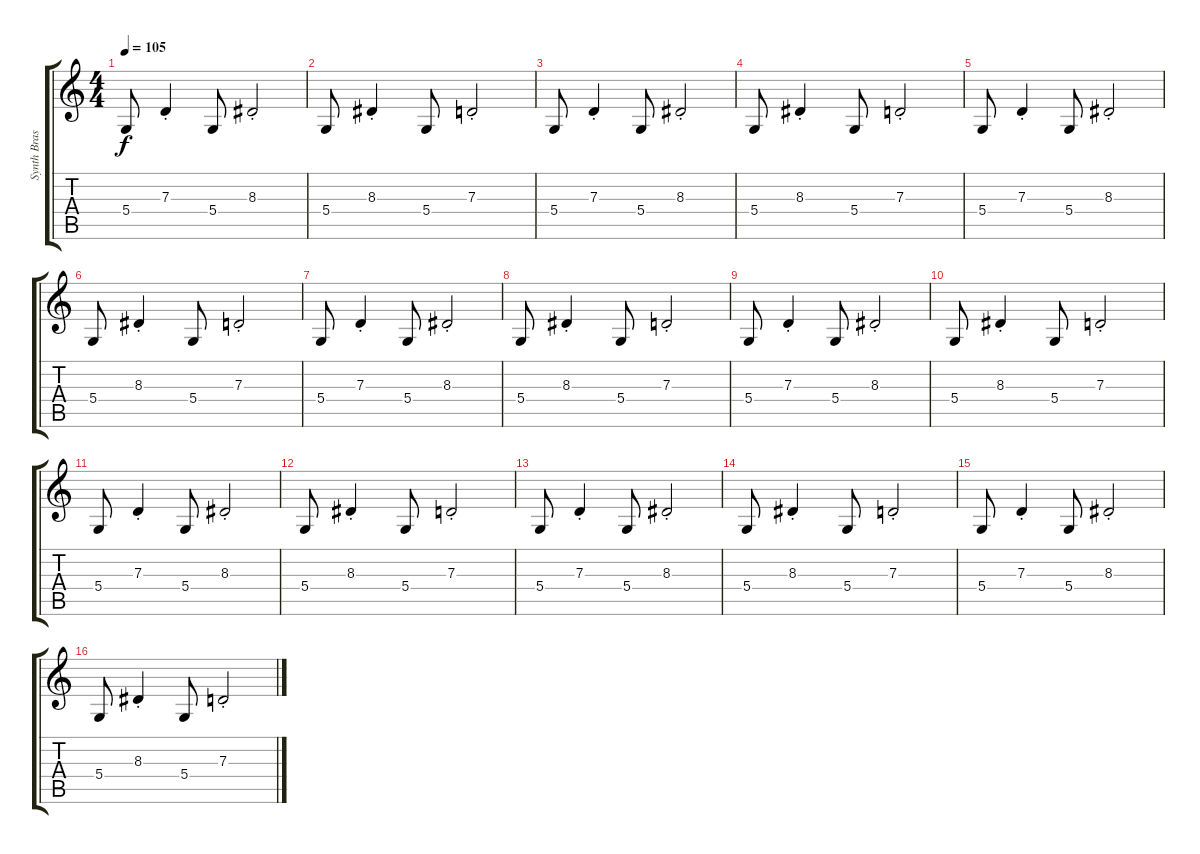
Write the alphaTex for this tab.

\track ("Synth Brass" "Synth Bras") {instrument synthbrass1}
\staff {score tabs}
\tuning (E4 B3 G3 D3 A2 E2) {hide}
\ts (4 4)
\tempo 105
\clef g2
\ks c
5.4.8{dy f instrument synthbrass1} 7.3{st}.4 5.4.8 8.3{st}.2 |
5.4.8 8.3{st}.4 5.4.8 7.3{st}.2 |
5.4.8 7.3{st}.4 5.4.8 8.3{st}.2 |
5.4.8 8.3{st}.4 5.4.8 7.3{st}.2 |
5.4.8 7.3{st}.4 5.4.8 8.3{st}.2 |
5.4.8 8.3{st}.4 5.4.8 7.3{st}.2 |
5.4.8 7.3{st}.4 5.4.8 8.3{st}.2 |
5.4.8 8.3{st}.4 5.4.8 7.3{st}.2 |
5.4.8 7.3{st}.4 5.4.8 8.3{st}.2 |
5.4.8 8.3{st}.4 5.4.8 7.3{st}.2 |
5.4.8 7.3{st}.4 5.4.8 8.3{st}.2 |
5.4.8 8.3{st}.4 5.4.8 7.3{st}.2 |
5.4.8 7.3{st}.4 5.4.8 8.3{st}.2 |
5.4.8 8.3{st}.4 5.4.8 7.3{st}.2 |
5.4.8 7.3{st}.4 5.4.8 8.3{st}.2 |
5.4.8 8.3{st}.4 5.4.8 7.3{st}.2
